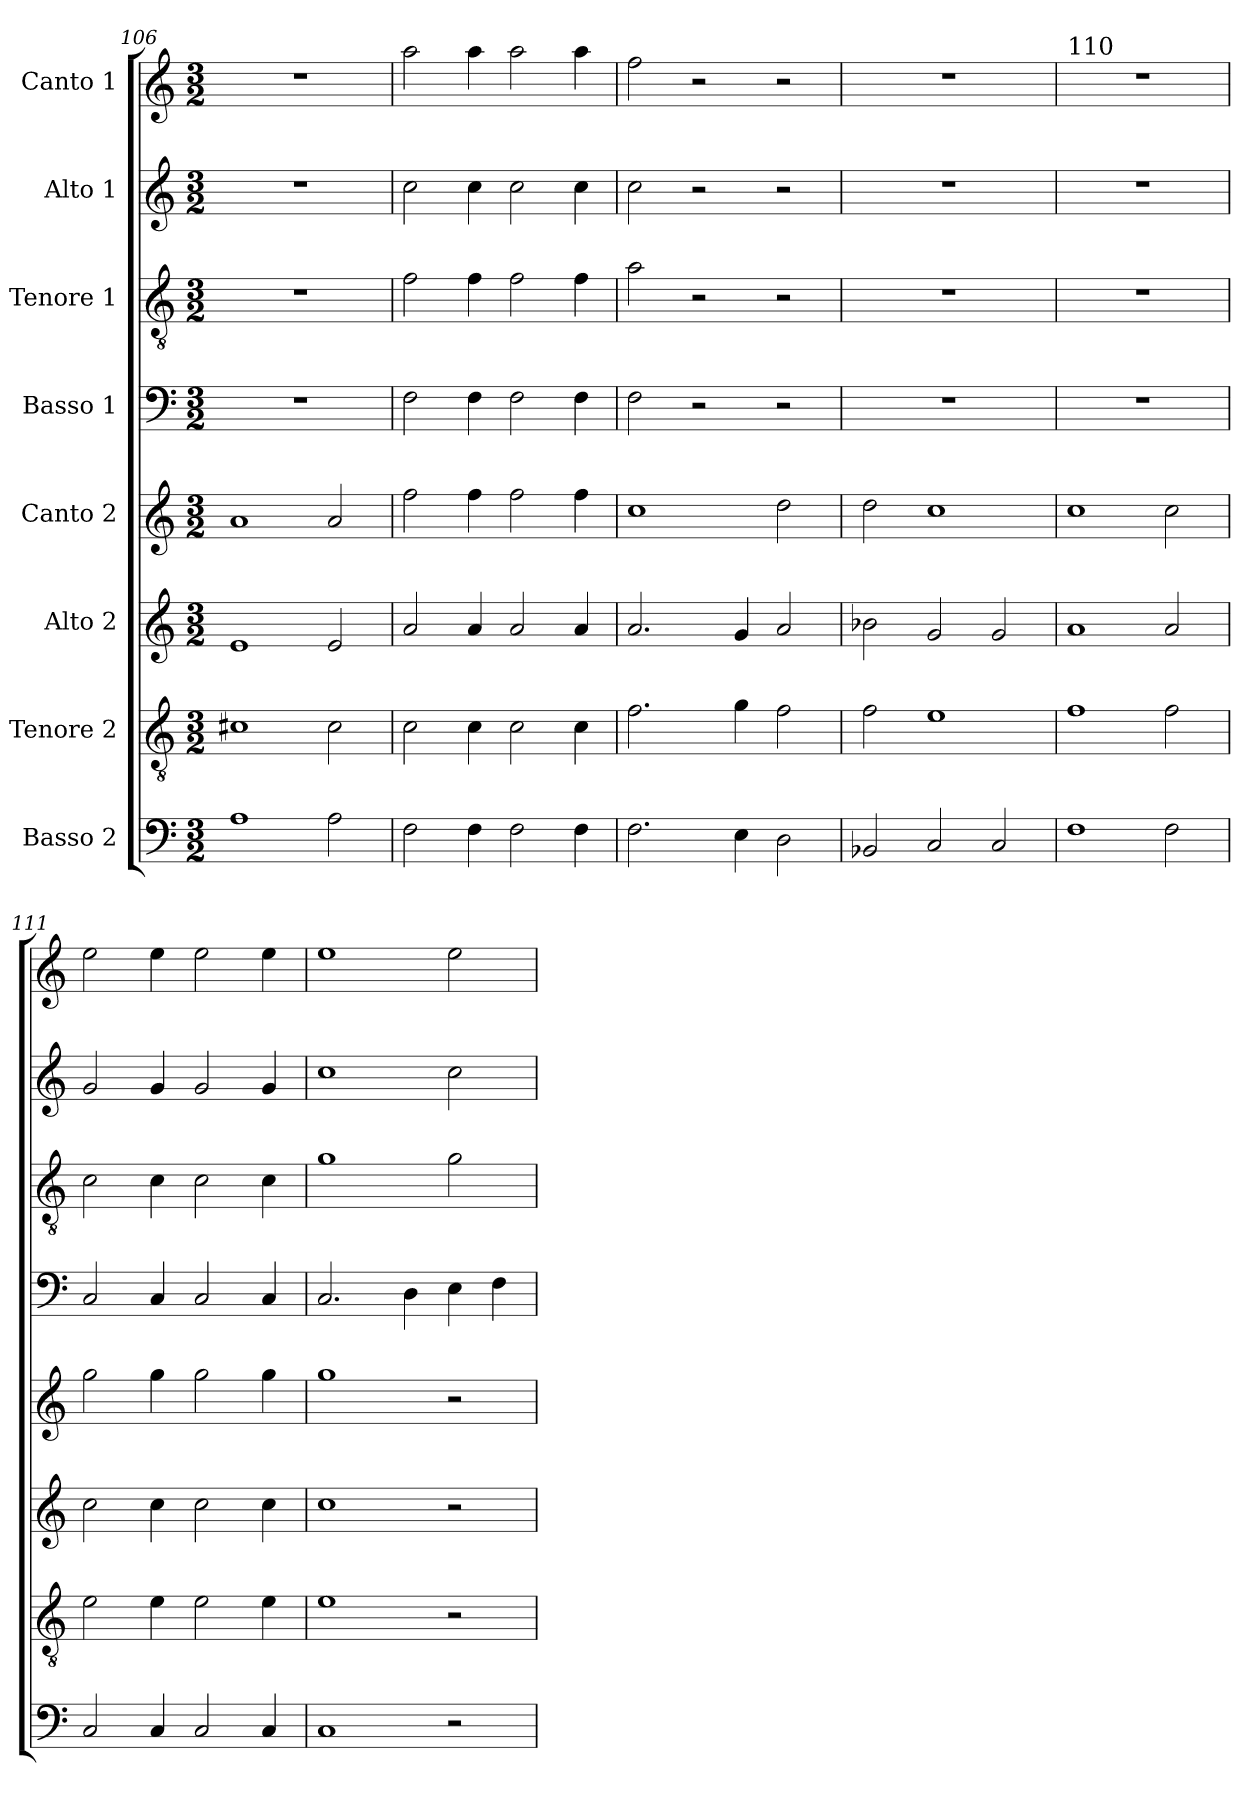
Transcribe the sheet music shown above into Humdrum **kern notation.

**kern	**kern	**kern	**kern	**kern	**kern	**kern	**kern
*part8	*part7	*part6	*part5	*part4	*part3	*part2	*part1
*staff8	*staff7	*staff6	*staff5	*staff4	*staff3	*staff2	*staff1
*I"Basso 2	*I"Tenore 2	*I"Alto 2	*I"Canto 2	*I"Basso 1	*I"Tenore 1	*I"Alto 1	*I"Canto 1
*clefF4	*clefGv2	*clefG2	*clefG2	*clefF4	*clefGv2	*clefG2	*clefG2
*k[]	*k[]	*k[]	*k[]	*k[]	*k[]	*k[]	*k[]
*M3/2	*M3/2	*M3/2	*M3/2	*M3/2	*M3/2	*M3/2	*M3/2
=106	=106	=106	=106	=106	=106	=106	=106
1A	1c#X	1e	1a	1.r	1.r	1.r	1.r
2A\	2c#\	2e/	2a/	.	.	.	.
=107	=107	=107	=107	=107	=107	=107	=107
2F\	2c\	2a/	2ff\	2F\	2f\	2cc\	2aa\
4F\	4c\	4a/	4ff\	4F\	4f\	4cc\	4aa\
2F\	2c\	2a/	2ff\	2F\	2f\	2cc\	2aa\
4F\	4c\	4a/	4ff\	4F\	4f\	4cc\	4aa\
=108	=108	=108	=108	=108	=108	=108	=108
2.F\	2.f\	2.a/	1cc	2F\	2a\	2cc\	2ff\
.	.	.	.	2r	2r	2r	2r
4E\	4g\	4g/	.	.	.	.	.
2D\	2f\	2a/	2dd\	2r	2r	2r	2r
!!LO:LB:g=z
=109	=109	=109	=109	=109	=109	=109	=109
2BB-X/	2f\	2b-X\	2dd\	1.r	1.r	1.r	1.r
2C/	1e	2g/	1cc	.	.	.	.
2C/	.	2g/	.	.	.	.	.
=110	=110	=110	=110	=110	=110	=110	=110
!	!	!	!	!	!	!	!LO:TX:a:t=110
1F	1f	1a	1cc	1.r	1.r	1.r	1.r
2F\	2f\	2a/	2cc\	.	.	.	.
=111	=111	=111	=111	=111	=111	=111	=111
2C/	2e\	2cc\	2gg\	2C/	2c\	2g/	2ee\
4C/	4e\	4cc\	4gg\	4C/	4c\	4g/	4ee\
2C/	2e\	2cc\	2gg\	2C/	2c\	2g/	2ee\
4C/	4e\	4cc\	4gg\	4C/	4c\	4g/	4ee\
=112	=112	=112	=112	=112	=112	=112	=112
1C	1e	1cc	1gg	2.C/	1g	1cc	1ee
.	.	.	.	4D\	.	.	.
2r	2r	2r	2r	4E\	2g\	2cc\	2ee\
.	.	.	.	4F\	.	.	.
=	=	=	=	=	=	=	=
*-	*-	*-	*-	*-	*-	*-	*-
